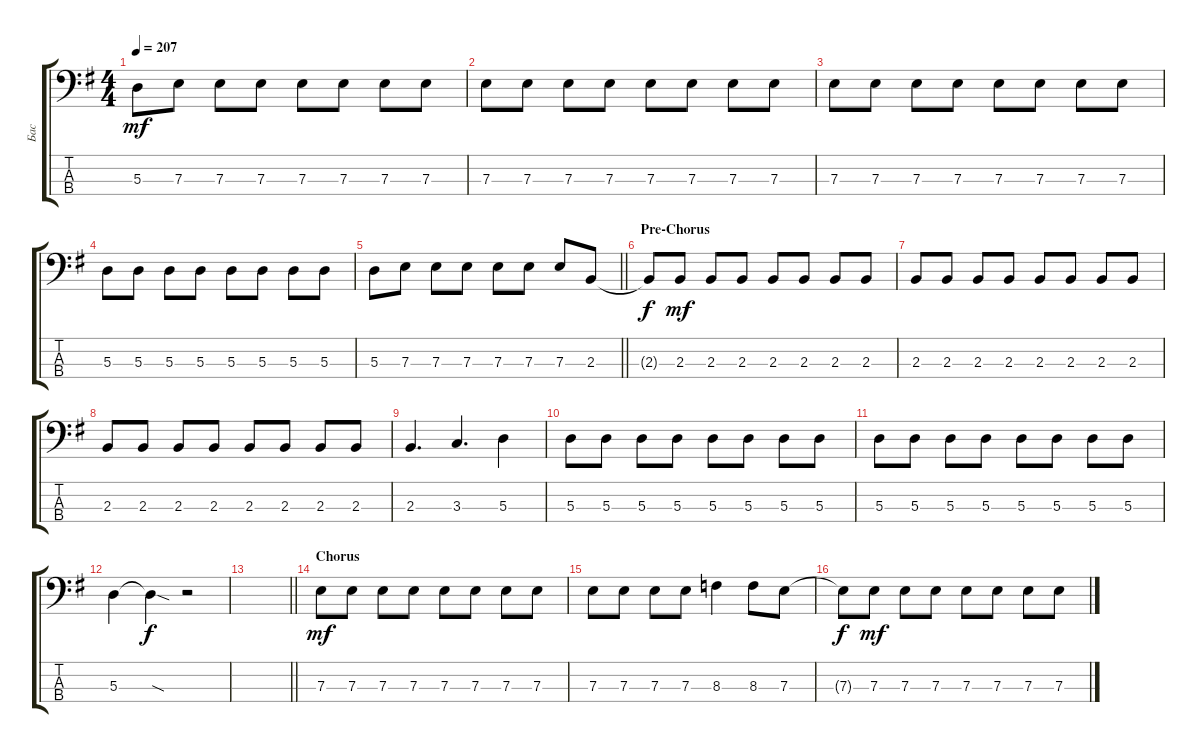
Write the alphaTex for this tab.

\track ("Бас" "Бас") {instrument electricbassfinger}
\staff {score tabs}
\tuning (G2 D2 A1 E1) {hide}
\ts (4 4)
\tempo 207
\clef f4
\ks eminor
5.3.8{dy mf} 7.3.8 7.3.8 7.3.8 7.3.8 7.3.8 7.3.8 7.3.8 |
7.3.8 7.3.8 7.3.8 7.3.8 7.3.8 7.3.8 7.3.8 7.3.8 |
7.3.8 7.3.8 7.3.8 7.3.8 7.3.8 7.3.8 7.3.8 7.3.8 |
5.3.8 5.3.8 5.3.8 5.3.8 5.3.8 5.3.8 5.3.8 5.3.8 |
\barLineRight lightlight
5.3.8 7.3.8 7.3.8 7.3.8 7.3.8 7.3.8 7.3.8 2.3.8 |
\section ("" "Pre-Chorus")
2.3{t}.8{dy f} 2.3.8{dy mf} 2.3.8 2.3.8 2.3.8 2.3.8 2.3.8 2.3.8 |
2.3.8 2.3.8 2.3.8 2.3.8 2.3.8 2.3.8 2.3.8 2.3.8 |
2.3.8 2.3.8 2.3.8 2.3.8 2.3.8 2.3.8 2.3.8 2.3.8 |
2.3.4{d} 3.3.4{d} 5.3.4 |
5.3.8 5.3.8 5.3.8 5.3.8 5.3.8 5.3.8 5.3.8 5.3.8 |
5.3.8 5.3.8 5.3.8 5.3.8 5.3.8 5.3.8 5.3.8 5.3.8 |
5.3.4 5.3{sod t}.4{dy f} r.2 |
\barLineRight lightlight
|
\section ("" "Chorus")
7.3.8{dy mf} 7.3.8 7.3.8 7.3.8 7.3.8 7.3.8 7.3.8 7.3.8 |
7.3.8 7.3.8 7.3.8 7.3.8 8.3.4 8.3.8 7.3.8 |
7.3{t}.8{dy f} 7.3.8{dy mf} 7.3.8 7.3.8 7.3.8 7.3.8 7.3.8 7.3.8
